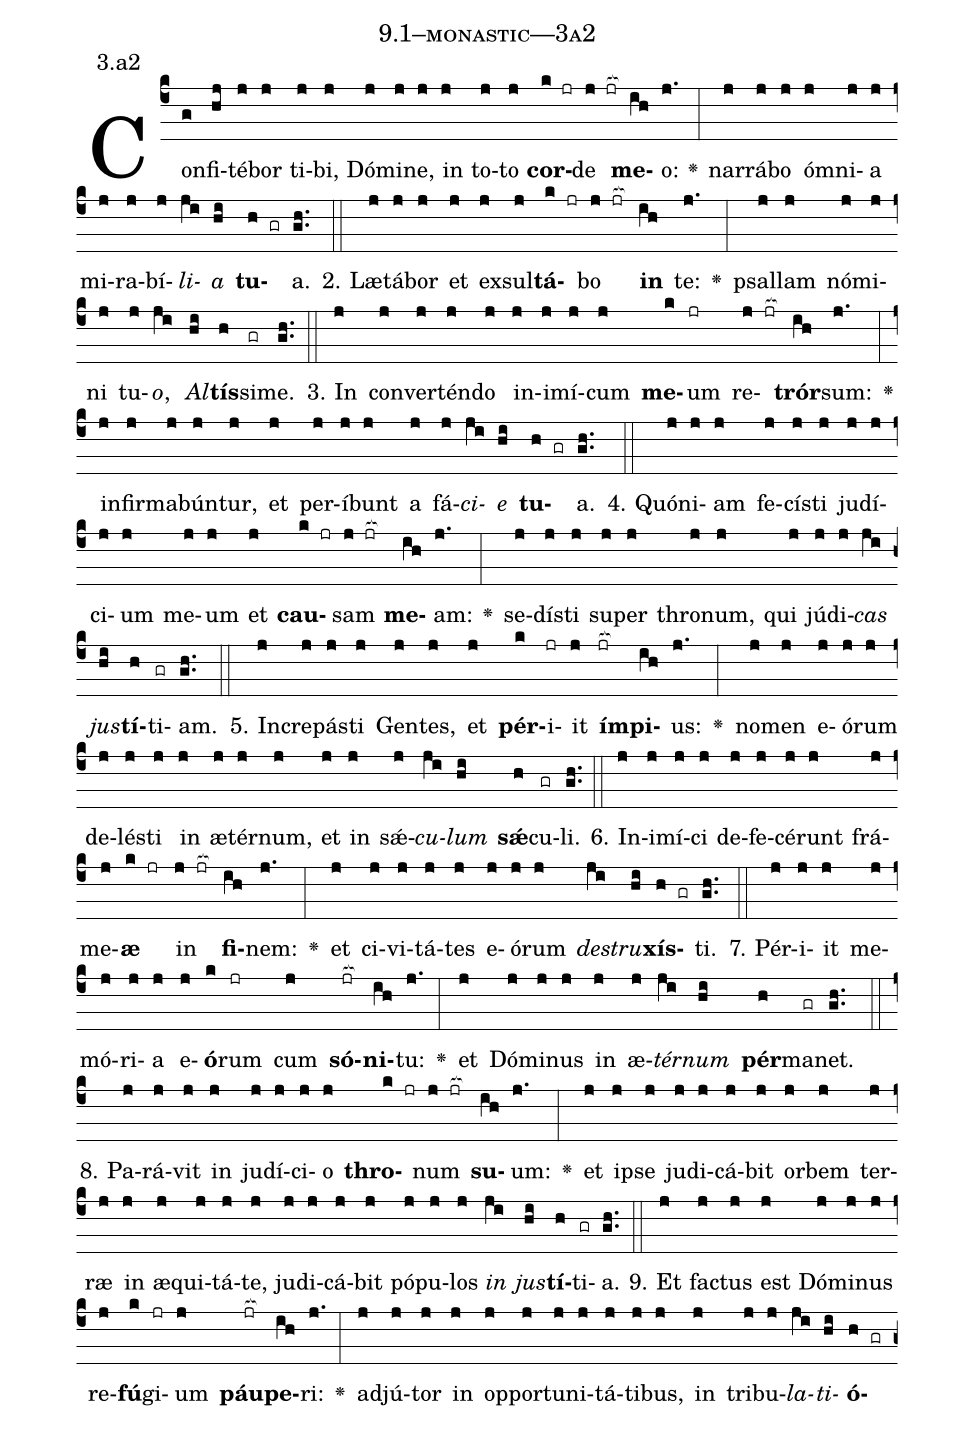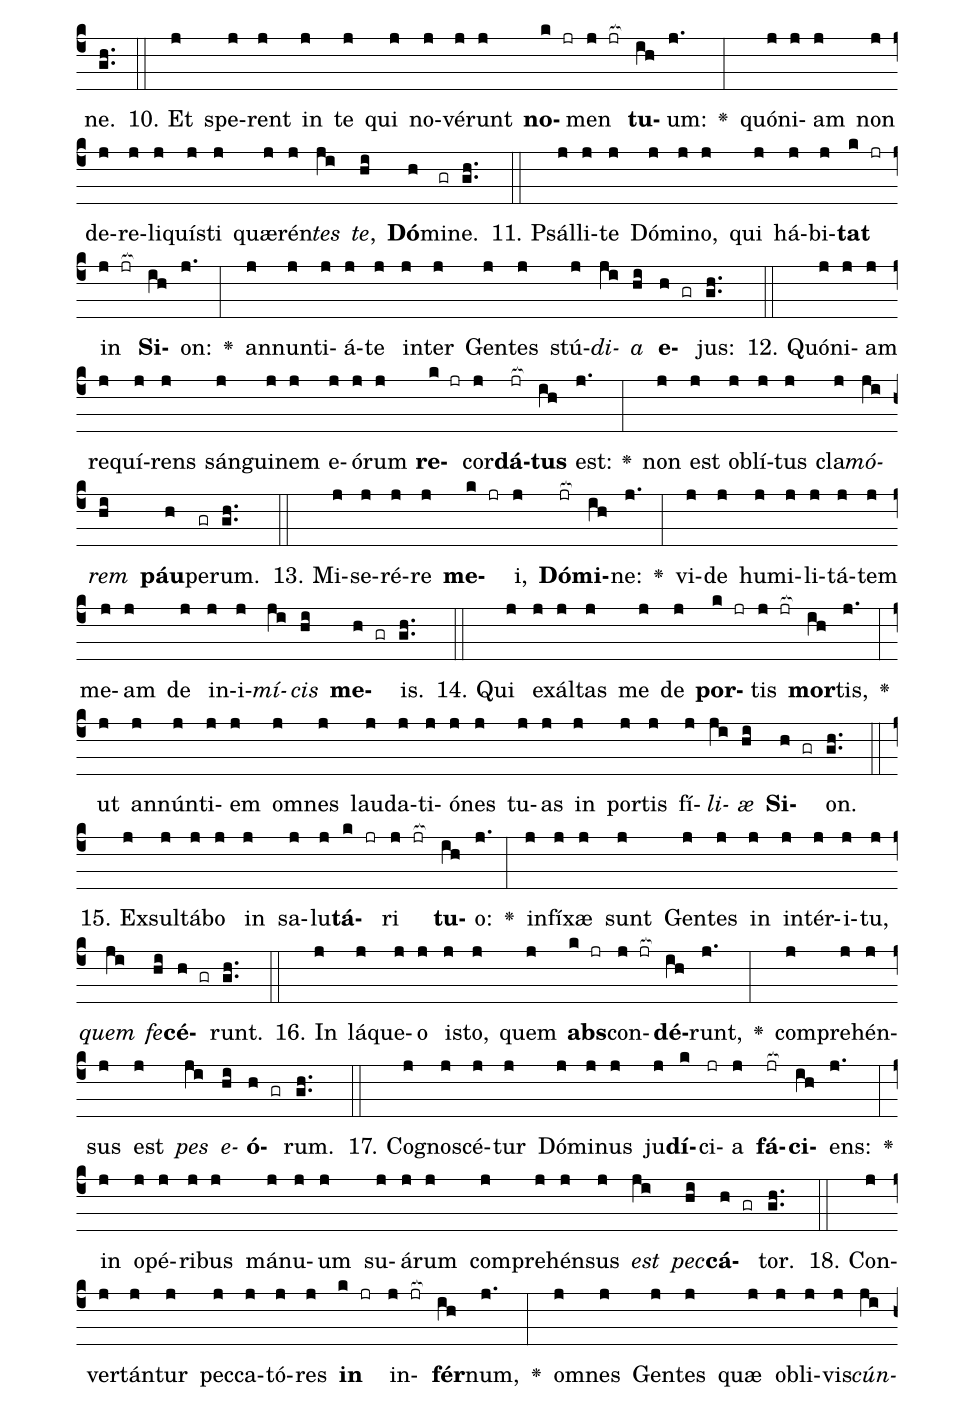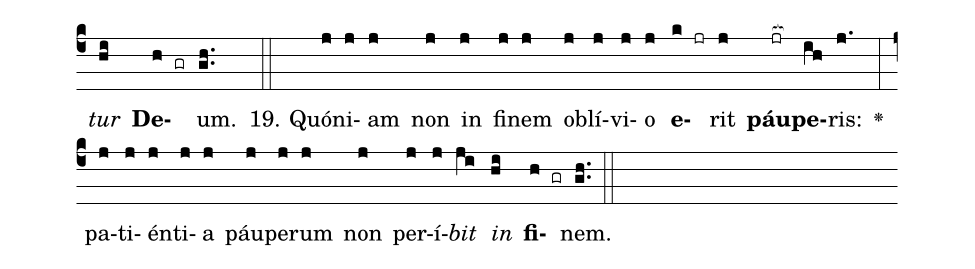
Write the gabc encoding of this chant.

name: 9.1--monastic---3a2;
annotation: 3.a2;
%%
(c4)Con(g)fi(hj)té(j)bor(j) ti(j)bi,(j) Dó(j)mi(j)ne,(j) in(j) to(j)to(j) <b>cor</b>(k jr)de(j jr[ocb:1{]) <b>me</b>(ih[ocb:0}])o:(j.) <v>\greheightstar</v>(:) nar(j)rá(j)bo(j) óm(j)ni(j)a(j) mi(j)ra(j)bí(j)<i>li</i>(ji)<i>a</i>(hi) <b>tu</b>(h gr)a.(gh..) (::)
2. Læ(j)tá(j)bor(j) et(j) ex(j)sul(j)<b>tá</b>(k jr)bo(j jr[ocb:1{]) <b>in</b>(ih[ocb:0}]) te:(j.) <v>\greheightstar</v>(:) psal(j)lam(j) nó(j)mi(j)ni(j) tu(j)<i>o</i>,(ji) <i>Al</i>(hi)<b>tís</b>(h)si(gr)me.(gh..) (::)
3. In(j) con(j)ver(j)tén(j)do(j) in(j)i(j)mí(j)cum(j) <b>me</b>(k)um(jr) re(j jr[ocb:1{])<b>trór</b>(ih[ocb:0}])sum:(j.) <v>\greheightstar</v>(:) in(j)fir(j)ma(j)bún(j)tur,(j) et(j) per(j)í(j)bunt(j) a(j) fá(j)<i>ci</i>(ji)<i>e</i>(hi) <b>tu</b>(h gr)a.(gh..) (::)
4. Quón(j)i(j)am(j) fe(j)cís(j)ti(j) ju(j)dí(j)ci(j)um(j) me(j)um(j) et(j) <b>cau</b>(k jr)sam(j jr[ocb:1{]) <b>me</b>(ih[ocb:0}])am:(j.) <v>\greheightstar</v>(:) se(j)dís(j)ti(j) su(j)per(j) thro(j)num,(j) qui(j) jú(j)di(j)<i>cas</i>(ji) <i>jus</i>(hi)<b>tí</b>(h)ti(gr)am.(gh..) (::)
5. In(j)cre(j)pás(j)ti(j) Gen(j)tes,(j) et(j) <b>pér</b>(k)i(jr)it(j) <b>ím</b>(jr[ocb:1{])<b>pi</b>(ih[ocb:0}])us:(j.) <v>\greheightstar</v>(:) no(j)men(j) e(j)ó(j)rum(j) de(j)lés(j)ti(j) in(j) æ(j)tér(j)num,(j) et(j) in(j) sǽ(j)<i>cu</i>(ji)<i>lum</i>(hi) <b>sǽ</b>(h)cu(gr)li.(gh..) (::)
6. In(j)i(j)mí(j)ci(j) de(j)fe(j)cé(j)runt(j) frá(j)me(j)<b>æ</b>(k jr) in(j jr[ocb:1{]) <b>fi</b>(ih[ocb:0}])nem:(j.) <v>\greheightstar</v>(:) et(j) ci(j)vi(j)tá(j)tes(j) e(j)ó(j)rum(j) <i>de</i>(ji)<i>stru</i>(hi)<b>xís</b>(h gr)ti.(gh..) (::)
7. Pér(j)i(j)it(j) me(j)mó(j)ri(j)a(j) e(j)<b>ó</b>(k)rum(jr) cum(j) <b>só</b>(jr[ocb:1{])<b>ni</b>(ih[ocb:0}])tu:(j.) <v>\greheightstar</v>(:) et(j) Dó(j)mi(j)nus(j) in(j) æ(j)<i>tér</i>(ji)<i>num</i>(hi) <b>pér</b>(h)ma(gr)net.(gh..) (::)
8. Pa(j)rá(j)vit(j) in(j) ju(j)dí(j)ci(j)o(j) <b>thro</b>(k jr)num(j jr[ocb:1{]) <b>su</b>(ih[ocb:0}])um:(j.) <v>\greheightstar</v>(:) et(j) ip(j)se(j) ju(j)di(j)cá(j)bit(j) or(j)bem(j) ter(j)ræ(j) in(j) æ(j)qui(j)tá(j)te,(j) ju(j)di(j)cá(j)bit(j) pó(j)pu(j)los(j) <i>in</i>(ji) <i>jus</i>(hi)<b>tí</b>(h)ti(gr)a.(gh..) (::)
9. Et(j) fac(j)tus(j) est(j) Dó(j)mi(j)nus(j) re(j)<b>fú</b>(k)gi(jr)um(j) <b>páu</b>(jr[ocb:1{])<b>pe</b>(ih[ocb:0}])ri:(j.) <v>\greheightstar</v>(:) ad(j)jú(j)tor(j) in(j) op(j)por(j)tu(j)ni(j)tá(j)ti(j)bus,(j) in(j) tri(j)bu(j)<i>la</i>(ji)<i>ti</i>(hi)<b>ó</b>(h gr)ne.(gh..) (::)
10. Et(j) spe(j)rent(j) in(j) te(j) qui(j) no(j)vé(j)runt(j) <b>no</b>(k jr)men(j jr[ocb:1{]) <b>tu</b>(ih[ocb:0}])um:(j.) <v>\greheightstar</v>(:) quón(j)i(j)am(j) non(j) de(j)re(j)li(j)quís(j)ti(j) quæ(j)rén(j)<i>tes</i>(ji) <i>te</i>,(hi) <b>Dó</b>(h)mi(gr)ne.(gh..) (::)
11. Psál(j)li(j)te(j) Dó(j)mi(j)no,(j) qui(j) há(j)bi(j)<b>tat</b>(k jr) in(j jr[ocb:1{]) <b>Si</b>(ih[ocb:0}])on:(j.) <v>\greheightstar</v>(:) an(j)nun(j)ti(j)á(j)te(j) in(j)ter(j) Gen(j)tes(j) stú(j)<i>di</i>(ji)<i>a</i>(hi) <b>e</b>(h gr)jus:(gh..) (::)
12. Quón(j)i(j)am(j) re(j)quí(j)rens(j) sán(j)gui(j)nem(j) e(j)ó(j)rum(j) <b>re</b>(k jr)cor(j)<b>dá</b>(jr[ocb:1{])<b>tus</b>(ih[ocb:0}]) est:(j.) <v>\greheightstar</v>(:) non(j) est(j) ob(j)lí(j)tus(j) cla(j)<i>mó</i>(ji)<i>rem</i>(hi) <b>páu</b>(h)pe(gr)rum.(gh..) (::)
13. Mi(j)se(j)ré(j)re(j) <b>me</b>(k jr)i,(j) <b>Dó</b>(jr[ocb:1{])<b>mi</b>(ih[ocb:0}])ne:(j.) <v>\greheightstar</v>(:) vi(j)de(j) hu(j)mi(j)li(j)tá(j)tem(j) me(j)am(j) de(j) in(j)i(j)<i>mí</i>(ji)<i>cis</i>(hi) <b>me</b>(h gr)is.(gh..) (::)
14. Qui(j) ex(j)ál(j)tas(j) me(j) de(j) <b>por</b>(k jr)tis(j jr[ocb:1{]) <b>mor</b>(ih[ocb:0}])tis,(j.) <v>\greheightstar</v>(:) ut(j) an(j)nún(j)ti(j)em(j) om(j)nes(j) lau(j)da(j)ti(j)ó(j)nes(j) tu(j)as(j) in(j) por(j)tis(j) fí(j)<i>li</i>(ji)<i>æ</i>(hi) <b>Si</b>(h gr)on.(gh..) (::)
15. Ex(j)sul(j)tá(j)bo(j) in(j) sa(j)lu(j)<b>tá</b>(k jr)ri(j jr[ocb:1{]) <b>tu</b>(ih[ocb:0}])o:(j.) <v>\greheightstar</v>(:) in(j)fí(j)xæ(j) sunt(j) Gen(j)tes(j) in(j) in(j)tér(j)i(j)tu,(j) <i>quem</i>(ji) <i>fe</i>(hi)<b>cé</b>(h gr)runt.(gh..) (::)
16. In(j) lá(j)que(j)o(j) is(j)to,(j) quem(j) <b>abs</b>(k jr)con(j jr[ocb:1{])<b>dé</b>(ih[ocb:0}])runt,(j.) <v>\greheightstar</v>(:) com(j)pre(j)hén(j)sus(j) est(j) <i>pes</i>(ji) <i>e</i>(hi)<b>ó</b>(h gr)rum.(gh..) (::)
17. Co(j)gno(j)scé(j)tur(j) Dó(j)mi(j)nus(j) ju(j)<b>dí</b>(k)ci(jr)a(j) <b>fá</b>(jr[ocb:1{])<b>ci</b>(ih[ocb:0}])ens:(j.) <v>\greheightstar</v>(:) in(j) o(j)pé(j)ri(j)bus(j) má(j)nu(j)um(j) su(j)á(j)rum(j) com(j)pre(j)hén(j)sus(j) <i>est</i>(ji) <i>pec</i>(hi)<b>cá</b>(h gr)tor.(gh..) (::)
18. Con(j)ver(j)tán(j)tur(j) pec(j)ca(j)tó(j)res(j) <b>in</b>(k jr) in(j jr[ocb:1{])<b>fér</b>(ih[ocb:0}])num,(j.) <v>\greheightstar</v>(:) om(j)nes(j) Gen(j)tes(j) quæ(j) ob(j)li(j)vis(j)<i>cún</i>(ji)<i>tur</i>(hi) <b>De</b>(h gr)um.(gh..) (::)
19. Quón(j)i(j)am(j) non(j) in(j) fi(j)nem(j) ob(j)lí(j)vi(j)o(j) <b>e</b>(k jr)rit(j) <b>páu</b>(jr[ocb:1{])<b>pe</b>(ih[ocb:0}])ris:(j.) <v>\greheightstar</v>(:) pa(j)ti(j)én(j)ti(j)a(j) páu(j)pe(j)rum(j) non(j) per(j)í(j)<i>bit</i>(ji) <i>in</i>(hi) <b>fi</b>(h gr)nem.(gh..) (::)
